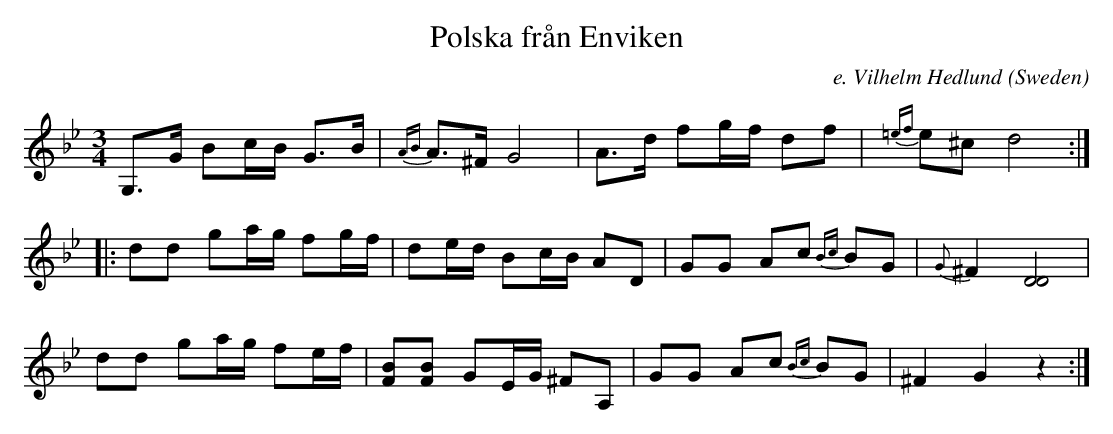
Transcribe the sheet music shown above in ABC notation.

X:1
T:Polska från Enviken
C:e. Vilhelm Hedlund
O:Sweden
M:3/4
K:G minor
G,>G Bc/B/ G>B | {AB}A>^F G4 | A>d fg/f/ df | {=ef}e^c d4 ::
dd ga/g/ fg/f/ | de/d/ Bc/B/ AD | GG Ac {Bc}BG | {G}^F2 [DD]4 |
dd ga/g/ fe/f/ | [FB][FB] GE/G/ ^FA, | GG Ac {Bc}BG | ^F2 G2 z2:|
